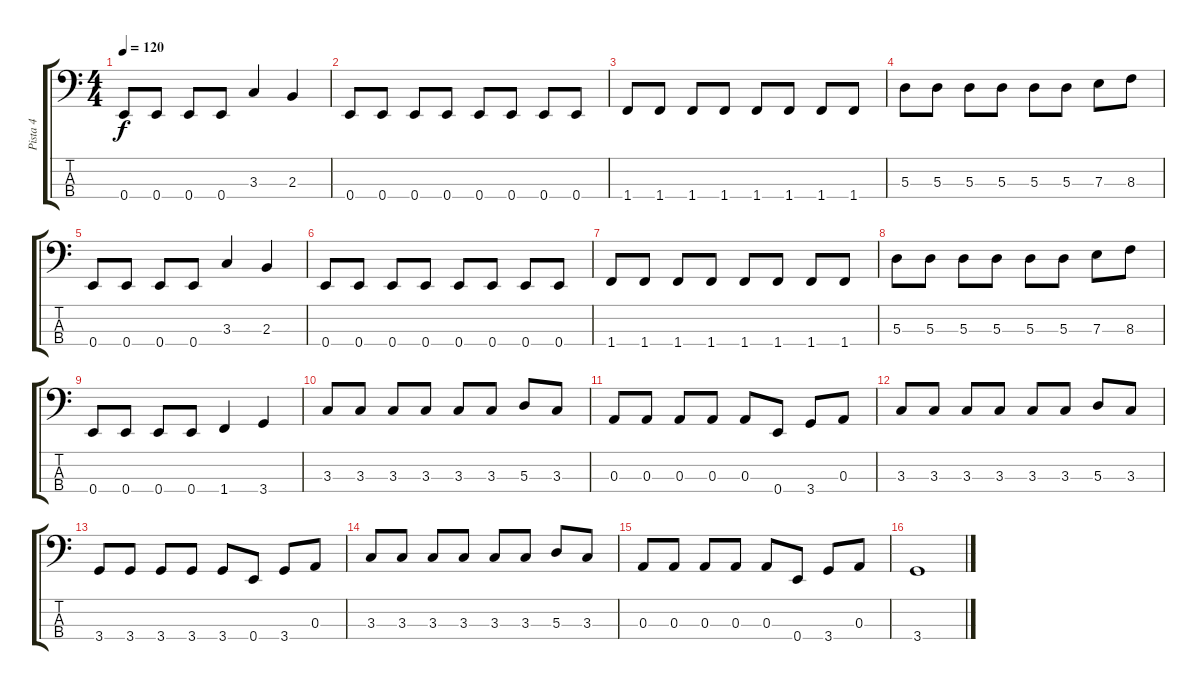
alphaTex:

\track ("Pista 4" "Pista 4") {instrument electricbassfinger}
\staff {score tabs}
\tuning (G2 D2 A1 E1) {hide}
\ts (4 4)
\tempo 120
\clef f4
\ks c
0.4.8{dy f} 0.4.8 0.4.8 0.4.8 3.3.4 2.3.4 |
0.4.8 0.4.8 0.4.8 0.4.8 0.4.8 0.4.8 0.4.8 0.4.8 |
1.4.8 1.4.8 1.4.8 1.4.8 1.4.8 1.4.8 1.4.8 1.4.8 |
5.3.8 5.3.8 5.3.8 5.3.8 5.3.8 5.3.8 7.3.8 8.3.8 |
0.4.8 0.4.8 0.4.8 0.4.8 3.3.4 2.3.4 |
0.4.8 0.4.8 0.4.8 0.4.8 0.4.8 0.4.8 0.4.8 0.4.8 |
1.4.8 1.4.8 1.4.8 1.4.8 1.4.8 1.4.8 1.4.8 1.4.8 |
5.3.8 5.3.8 5.3.8 5.3.8 5.3.8 5.3.8 7.3.8 8.3.8 |
0.4.8 0.4.8 0.4.8 0.4.8 1.4.4 3.4.4 |
3.3.8 3.3.8 3.3.8 3.3.8 3.3.8 3.3.8 5.3.8 3.3.8 |
0.3.8 0.3.8 0.3.8 0.3.8 0.3.8 0.4.8 3.4.8 0.3.8 |
3.3.8 3.3.8 3.3.8 3.3.8 3.3.8 3.3.8 5.3.8 3.3.8 |
3.4.8 3.4.8 3.4.8 3.4.8 3.4.8 0.4.8 3.4.8 0.3.8 |
3.3.8 3.3.8 3.3.8 3.3.8 3.3.8 3.3.8 5.3.8 3.3.8 |
0.3.8 0.3.8 0.3.8 0.3.8 0.3.8 0.4.8 3.4.8 0.3.8 |
3.4.1
